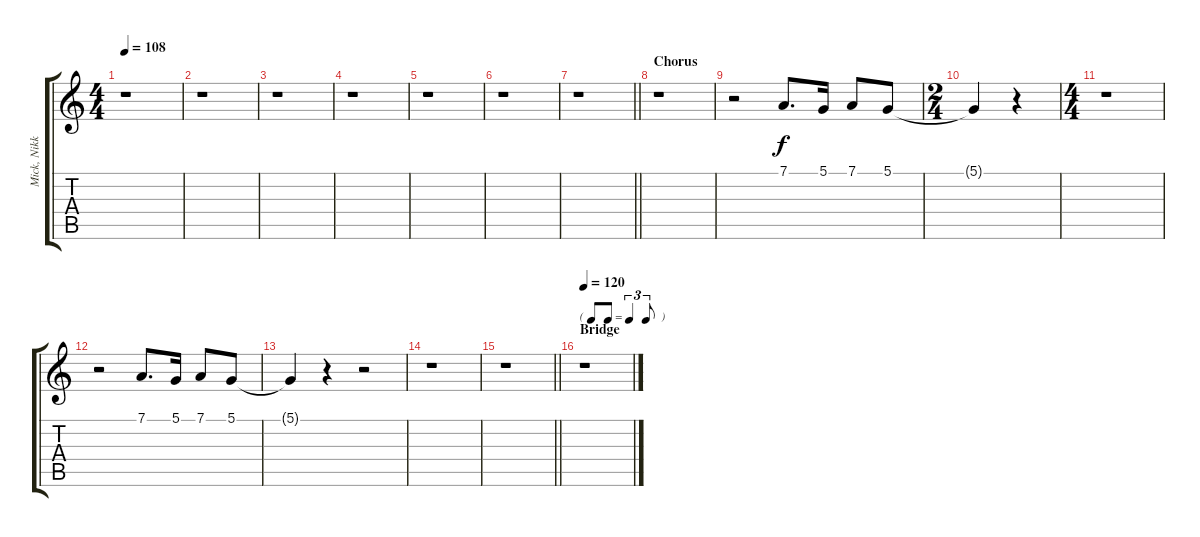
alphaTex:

\track ("Mick, Nikki, Tommy - Bckg. Vocals" "Mick, Nikk") {instrument tenorsax}
\staff {score tabs}
\tuning (D4 A3 F3 C3 G2 D2) {hide}
\ts (4 4)
\tempo 108
\clef g2
\ks c
r.1{dy f} |
r.1 |
r.1 |
r.1 |
r.1 |
r.1 |
\barLineRight lightlight
r.1 |
\section ("" "Chorus")
r.1 |
r.2 7.1.8{d} 5.1.16 7.1.8 5.1.8 |
\ts (2 4)
5.1{t}.4 r.4 |
\ts (4 4)
r.1 |
r.2 7.1.8{d} 5.1.16 7.1.8 5.1.8 |
5.1{t}.4 r.4 r.2 |
r.1 |
\barLineRight lightlight
r.1 |
\tf triplet8th
\section ("" "Bridge")
\tempo 120
r.1
